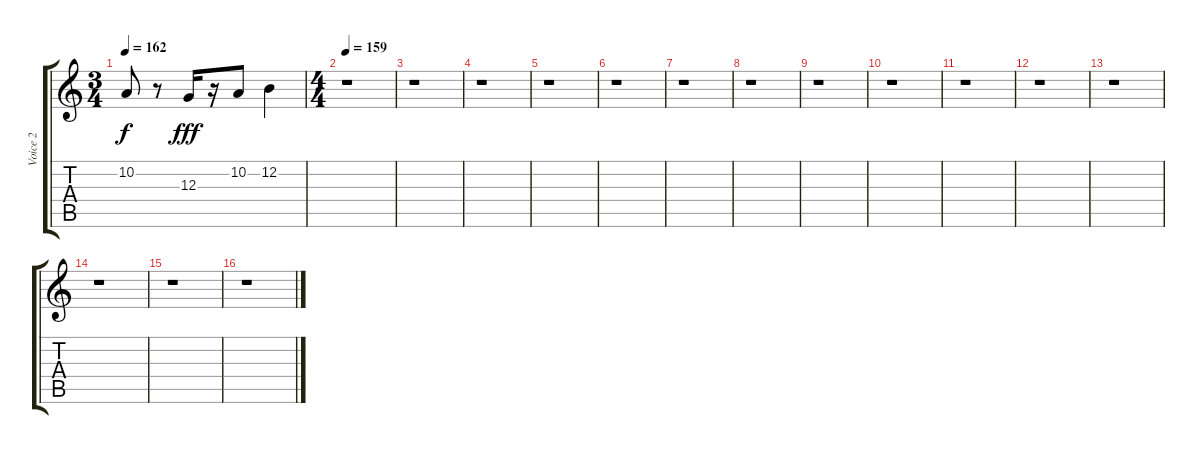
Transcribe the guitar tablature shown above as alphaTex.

\track ("Voice 2" "Voice 2") {instrument choiraahs}
\staff {score tabs}
\tuning (E4 B3 G3 D3 A2 E2) {hide}
\ts (3 4)
\tempo 162
\clef g2
\ks c
10.2.8{dy f} r.8 12.3.16{dy fff} r.16 10.2.8 12.2.4 |
\ts (4 4)
\tempo 159
r.1 |
r.1 |
r.1 |
r.1 |
r.1 |
r.1 |
r.1 |
r.1 |
r.1 |
r.1 |
r.1 |
r.1 |
r.1 |
r.1 |
r.1
